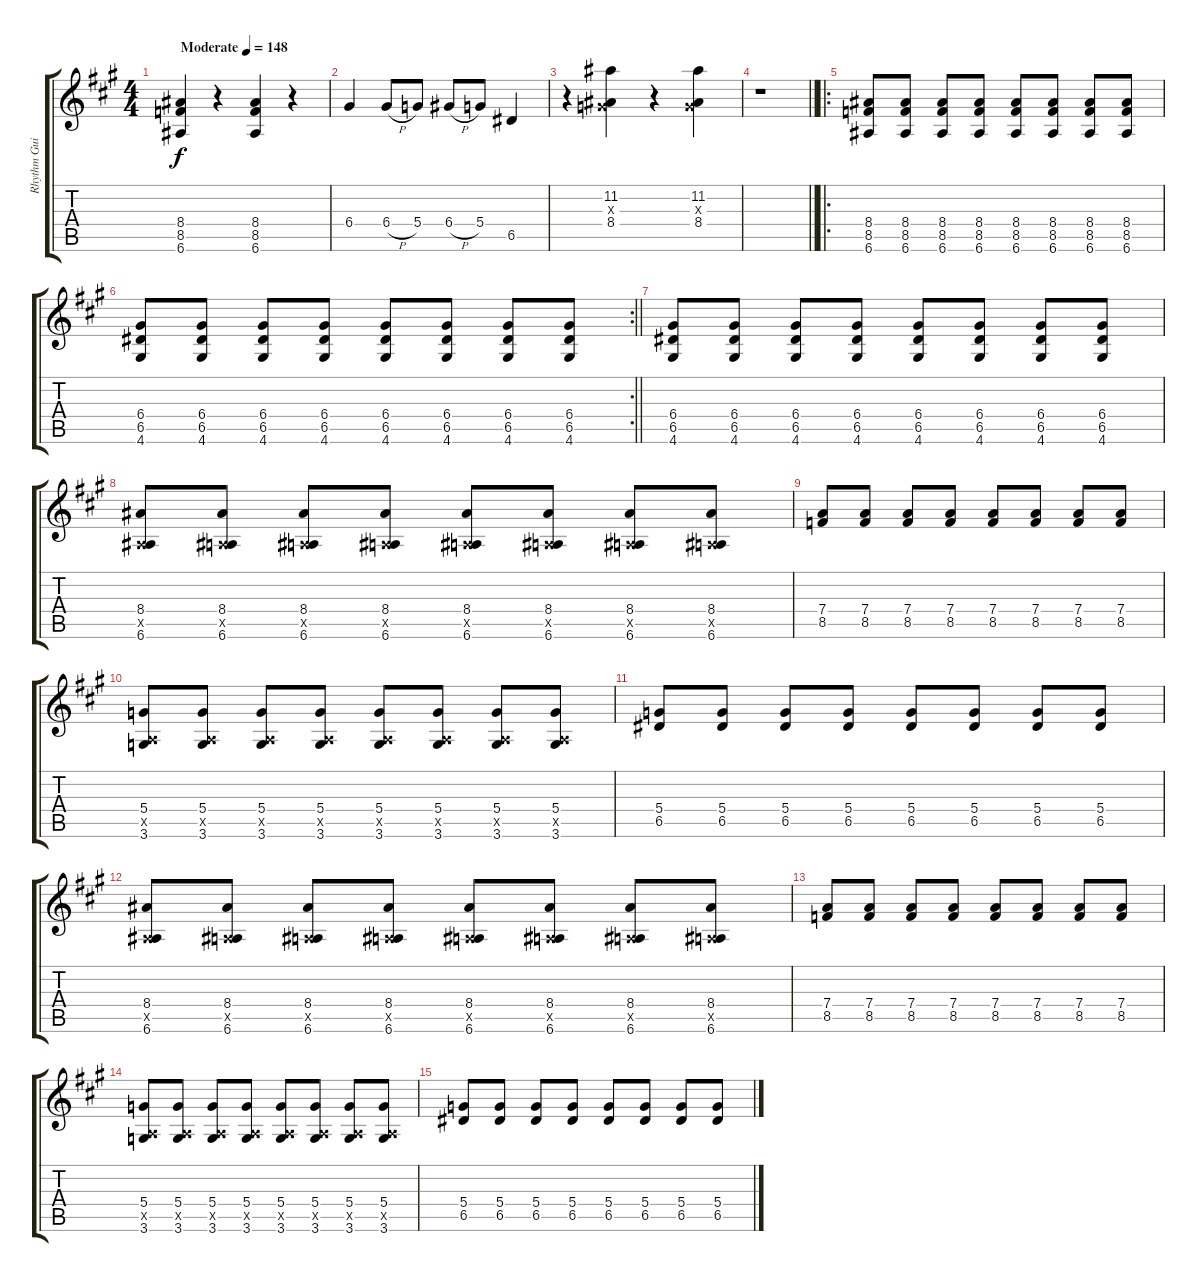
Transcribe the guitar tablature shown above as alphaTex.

\track ("Rhythm Guitar" "Rhythm Gui") {instrument distortionguitar}
\staff {score tabs}
\tuning (E4 B3 G3 D3 A2 E2) {hide}
\ts (4 4)
\tempo (148 "Moderate")
\clef g2
\ks a
(8.4 8.5 6.6).4{dy f instrument distortionguitar} r.4 (8.4 8.5 6.6).4 r.4 |
6.4.4 6.4{h}.8 5.4.8 6.4{h}.8 5.4.8 6.5.4 |
r.4 (11.2 0.3{x} 8.4).4 r.4 (11.2 0.3{x} 8.4).4 |
\barLineRight lightlight
r.1 |
\ro
(8.4 8.5 6.6).8 (8.4 8.5 6.6).8 (8.4 8.5 6.6).8 (8.4 8.5 6.6).8 (8.4 8.5 6.6).8 (8.4 8.5 6.6).8 (8.4 8.5 6.6).8 (8.4 8.5 6.6).8 |
\rc 2
\barLineRight lightlight
(6.4 6.5 4.6).8 (6.4 6.5 4.6).8 (6.4 6.5 4.6).8 (6.4 6.5 4.6).8 (6.4 6.5 4.6).8 (6.4 6.5 4.6).8 (6.4 6.5 4.6).8 (6.4 6.5 4.6).8 |
(6.4 6.5 4.6).8 (6.4 6.5 4.6).8 (6.4 6.5 4.6).8 (6.4 6.5 4.6).8 (6.4 6.5 4.6).8 (6.4 6.5 4.6).8 (6.4 6.5 4.6).8 (6.4 6.5 4.6).8 |
(8.4 0.5{x} 6.6).8 (8.4 0.5{x} 6.6).8 (8.4 0.5{x} 6.6).8 (8.4 0.5{x} 6.6).8 (8.4 0.5{x} 6.6).8 (8.4 0.5{x} 6.6).8 (8.4 0.5{x} 6.6).8 (8.4 0.5{x} 6.6).8 |
(7.4 8.5).8 (7.4 8.5).8 (7.4 8.5).8 (7.4 8.5).8 (7.4 8.5).8 (7.4 8.5).8 (7.4 8.5).8 (7.4 8.5).8 |
(5.4 0.5{x} 3.6).8 (5.4 0.5{x} 3.6).8 (5.4 0.5{x} 3.6).8 (5.4 0.5{x} 3.6).8 (5.4 0.5{x} 3.6).8 (5.4 0.5{x} 3.6).8 (5.4 0.5{x} 3.6).8 (5.4 0.5{x} 3.6).8 |
(5.4 6.5).8 (5.4 6.5).8 (5.4 6.5).8 (5.4 6.5).8 (5.4 6.5).8 (5.4 6.5).8 (5.4 6.5).8 (5.4 6.5).8 |
(8.4 0.5{x} 6.6).8 (8.4 0.5{x} 6.6).8 (8.4 0.5{x} 6.6).8 (8.4 0.5{x} 6.6).8 (8.4 0.5{x} 6.6).8 (8.4 0.5{x} 6.6).8 (8.4 0.5{x} 6.6).8 (8.4 0.5{x} 6.6).8 |
(7.4 8.5).8 (7.4 8.5).8 (7.4 8.5).8 (7.4 8.5).8 (7.4 8.5).8 (7.4 8.5).8 (7.4 8.5).8 (7.4 8.5).8 |
(5.4 0.5{x} 3.6).8 (5.4 0.5{x} 3.6).8 (5.4 0.5{x} 3.6).8 (5.4 0.5{x} 3.6).8 (5.4 0.5{x} 3.6).8 (5.4 0.5{x} 3.6).8 (5.4 0.5{x} 3.6).8 (5.4 0.5{x} 3.6).8 |
(5.4 6.5).8 (5.4 6.5).8 (5.4 6.5).8 (5.4 6.5).8 (5.4 6.5).8 (5.4 6.5).8 (5.4 6.5).8 (5.4 6.5).8
